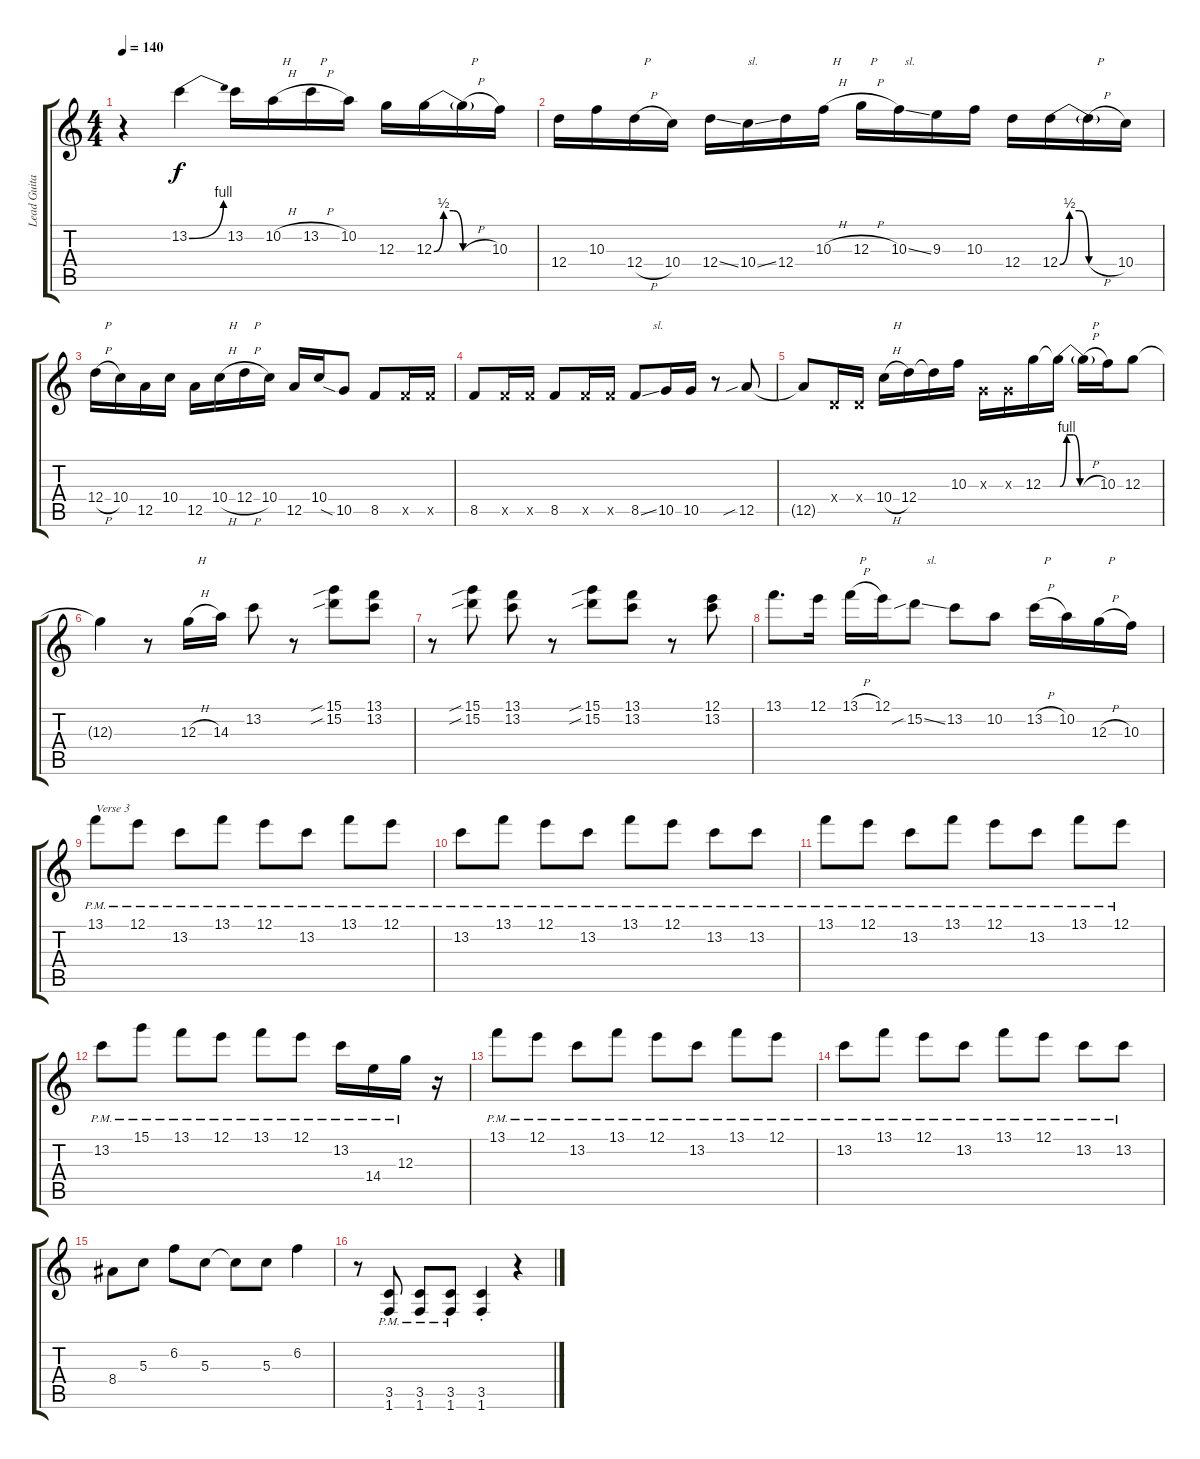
\track ("Lead Guitar" "Lead Guita") {instrument overdrivenguitar}
\staff {score tabs}
\tuning (E4 B3 G3 D3 A2 E2) {hide}
\ts (4 4)
\tempo 140
\clef g2
\ks c
r.4{dy f} 13.2{be (bend 0 0 60 4)}.4 13.2.16 10.2{h}.16{txt "   H"} 13.2{h}.16{txt "   P"} 10.2.16 12.3.16 12.3{be (custom 0 0 10 2 20 2 30 0 60 0)}.16 12.3{h t}.16{txt "   P"} 10.3.16 |
12.4.16 10.3.16 12.4{h}.16{txt "   P"} 10.4.16 12.4{ss}.16 10.4{ss}.16{txt "sl."} 12.4.16 10.3{h}.16{txt "   H"} 12.3{h}.16{txt "   P"} 10.3{ss}.16{txt "  sl."} 9.3.16 10.3.16 12.4.16 12.4{be (custom 0 0 10 2 20 2 30 0 60 0)}.16 12.4{h t}.16{txt "   P"} 10.4.16 |
12.4{h}.16{txt "   P"} 10.4.16 12.5.16 10.4.16 12.5.16 10.4{h}.16{txt "   H"} 12.4{h}.16{txt "   P"} 10.4.16 12.5.16 10.4.16 10.5{sia}.8 8.5.8 8.5{x}.16 8.5{x}.16 |
8.5.8 8.5{x}.16 8.5{x}.16 8.5.8 8.5{x}.16 8.5{x}.16 8.5{ss}.8{txt "      sl."} 10.5.16 10.5.16 r.8 12.5{sib}.8 |
12.5{t}.8 0.4{x}.16 0.4{x}.16 10.4{h}.16{txt "   H"} 12.4.16 12.4{t}.16 10.3.16 0.3{x}.16 0.3{x}.16 12.3.16 12.3{be (custom 0 0 10 4 20 4 30 0 60 0) t}.16 12.3{h t}.16{txt "   P"} 10.3.16 12.3.8 |
12.3{t}.4 r.8 12.3{h}.16{txt "   H"} 14.3.16 13.2.8 r.8 (15.1{sib} 15.2{sib}).8 (13.1 13.2).8 |
r.8 (15.1{sib} 15.2{sib}).8 (13.1 13.2).8 r.8 (15.1{sib} 15.2{sib}).8 (13.1 13.2).8 r.8 (12.1 13.2).8 |
13.1.8{d} 12.1.16 13.1{h}.16{txt "   P"} 12.1.16 15.2{sib ss}.8{txt "    sl."} 13.2.8 10.2.8 13.2{h}.16{txt "   P"} 10.2.16 12.3{h}.16{txt "   P"} 10.3.16 |
13.1{pm}.8{txt "Verse 3"} 12.1{pm}.8 13.2{pm}.8 13.1{pm}.8 12.1{pm}.8 13.2{pm}.8 13.1{pm}.8 12.1{pm}.8 |
13.2{pm}.8 13.1{pm}.8 12.1{pm}.8 13.2{pm}.8 13.1{pm}.8 12.1{pm}.8 13.2{pm}.8 13.2{pm}.8 |
13.1{pm}.8 12.1{pm}.8 13.2{pm}.8 13.1{pm}.8 12.1{pm}.8 13.2{pm}.8 13.1{pm}.8 12.1{pm}.8 |
13.2{pm}.8 15.1{pm}.8 13.1{pm}.8 12.1{pm}.8 13.1{pm}.8 12.1{pm}.8 13.2{pm}.16 14.4{pm}.16 12.3{pm}.16 r.16 |
13.1{pm}.8 12.1{pm}.8 13.2{pm}.8 13.1{pm}.8 12.1{pm}.8 13.2{pm}.8 13.1{pm}.8 12.1{pm}.8 |
13.2{pm}.8 13.1{pm}.8 12.1{pm}.8 13.2{pm}.8 13.1{pm}.8 12.1{pm}.8 13.2{pm}.8 13.2{pm}.8 |
8.4.8 5.3.8 6.2.8 5.3.8 5.3{t}.8 5.3.8 6.2.4 |
r.8 (3.5{pm} 1.6{pm}).8 (3.5{pm} 1.6{pm}).8 (3.5{pm} 1.6{pm}).8 (3.5{st} 1.6).4 r.4
